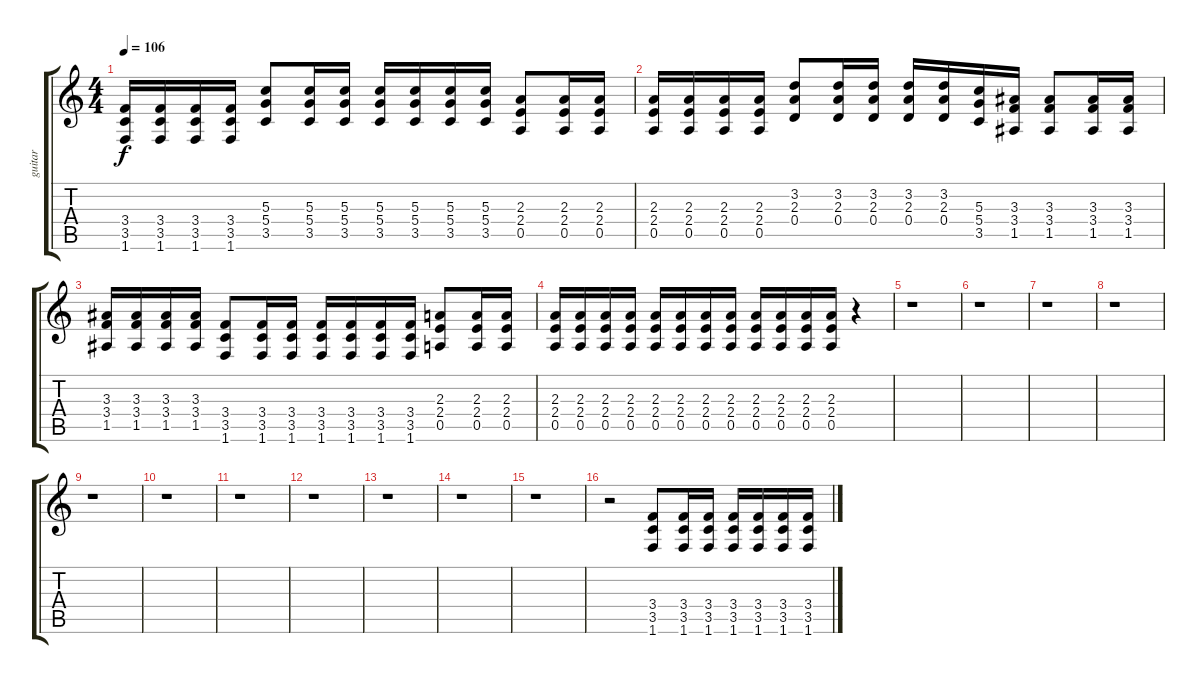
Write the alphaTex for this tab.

\track ("guitar" "guitar") {instrument distortionguitar}
\staff {score tabs}
\tuning (E4 B3 G3 D3 A2 E2) {hide}
\ts (4 4)
\tempo 106
\clef g2
\ks c
(3.4 3.5 1.6).16{dy f} (3.4 3.5 1.6).16 (3.4 3.5 1.6).16 (3.4 3.5 1.6).16 (5.3 5.4 3.5).8 (5.3 5.4 3.5).16 (5.3 5.4 3.5).16 (5.3 5.4 3.5).16 (5.3 5.4 3.5).16 (5.3 5.4 3.5).16 (5.3 5.4 3.5).16 (2.3 2.4 0.5).8 (2.3 2.4 0.5).16 (2.3 2.4 0.5).16 |
(2.3 2.4 0.5).16 (2.3 2.4 0.5).16 (2.3 2.4 0.5).16 (2.3 2.4 0.5).16 (3.2 2.3 0.4).8 (3.2 2.3 0.4).16 (3.2 2.3 0.4).16 (3.2 2.3 0.4).16 (3.2 2.3 0.4).16 (5.3 5.4 3.5).16 (3.3 3.4 1.5).16 (3.3 3.4 1.5).8 (3.3 3.4 1.5).16 (3.3 3.4 1.5).16 |
(3.3 3.4 1.5).16 (3.3 3.4 1.5).16 (3.3 3.4 1.5).16 (3.3 3.4 1.5).16 (3.4 3.5 1.6).8 (3.4 3.5 1.6).16 (3.4 3.5 1.6).16 (3.4 3.5 1.6).16 (3.4 3.5 1.6).16 (3.4 3.5 1.6).16 (3.4 3.5 1.6).16 (2.3 2.4 0.5).8 (2.3 2.4 0.5).16 (2.3 2.4 0.5).16 |
(2.3 2.4 0.5).16 (2.3 2.4 0.5).16 (2.3 2.4 0.5).16 (2.3 2.4 0.5).16 (2.3 2.4 0.5).16 (2.3 2.4 0.5).16 (2.3 2.4 0.5).16 (2.3 2.4 0.5).16 (2.3 2.4 0.5).16 (2.3 2.4 0.5).16 (2.3 2.4 0.5).16 (2.3 2.4 0.5).16 r.4 |
r.1 |
r.1 |
r.1 |
r.1 |
r.1 |
r.1 |
r.1 |
r.1 |
r.1 |
r.1 |
r.1 |
r.2 (3.4 3.5 1.6).8 (3.4 3.5 1.6).16 (3.4 3.5 1.6).16 (3.4 3.5 1.6).16 (3.4 3.5 1.6).16 (3.4 3.5 1.6).16 (3.4 3.5 1.6).16
